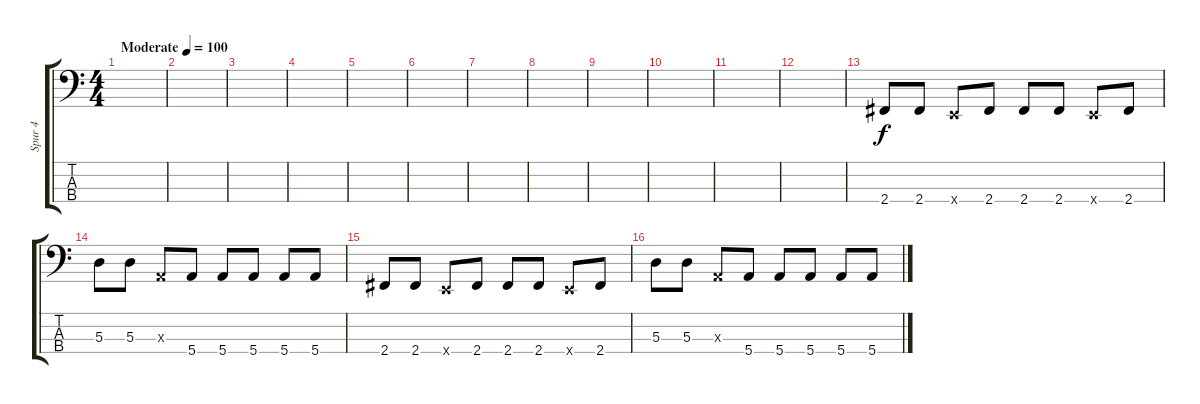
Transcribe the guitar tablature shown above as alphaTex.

\track ("Spur 4" "Spur 4") {instrument synthbass2}
\staff {score tabs}
\tuning (G2 D2 A1 E1) {hide}
\ts (4 4)
\tempo (100 "Moderate")
\clef f4
\ks c
|
|
|
|
|
|
|
|
|
|
|
|
2.4.8 2.4.8 0.4{x}.8 2.4.8 2.4.8 2.4.8 0.4{x}.8 2.4.8 |
5.3.8 5.3.8 0.3{x}.8 5.4.8 5.4.8 5.4.8 5.4.8 5.4.8 |
2.4.8 2.4.8 0.4{x}.8 2.4.8 2.4.8 2.4.8 0.4{x}.8 2.4.8 |
5.3.8 5.3.8 0.3{x}.8 5.4.8 5.4.8 5.4.8 5.4.8 5.4.8
